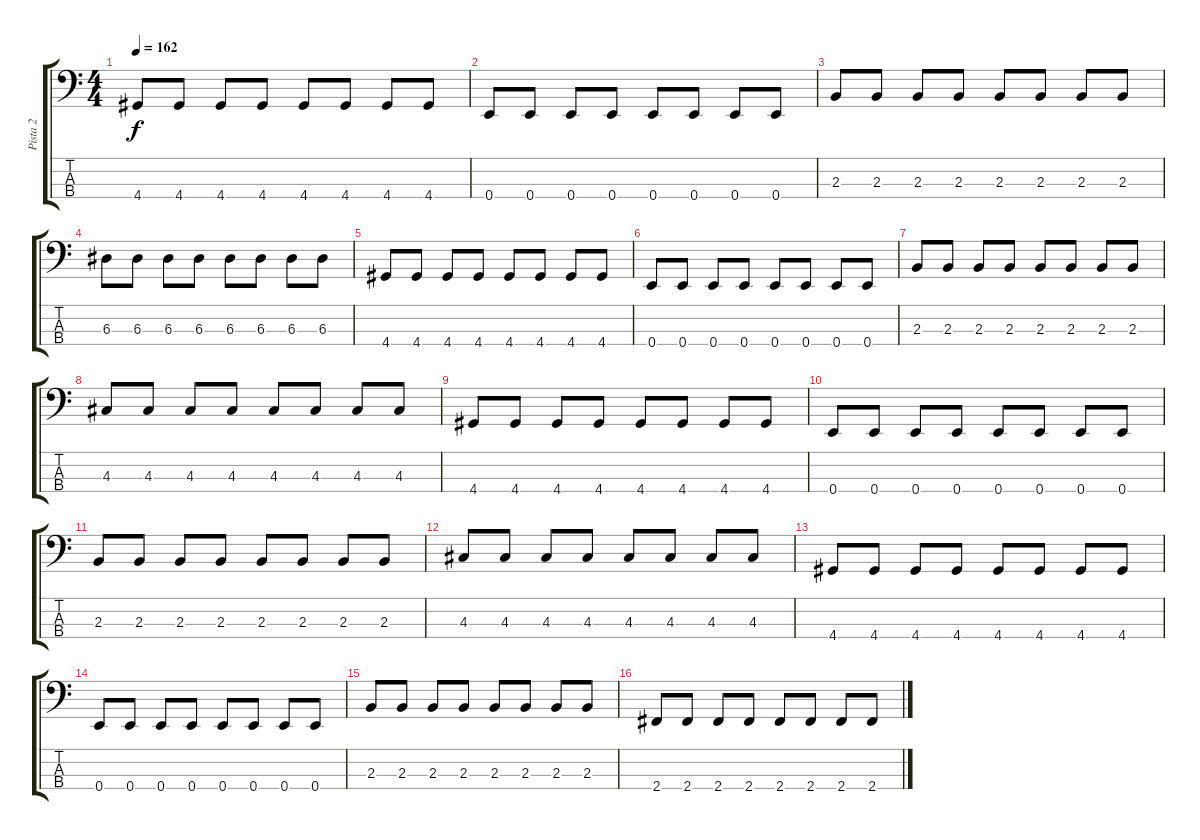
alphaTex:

\track ("Pista 2" "Pista 2") {instrument electricbasspick}
\staff {score tabs}
\tuning (G2 D2 A1 E1) {hide}
\ts (4 4)
\tempo 162
\clef f4
\ks c
4.4.8{dy f} 4.4.8 4.4.8 4.4.8 4.4.8 4.4.8 4.4.8 4.4.8 |
0.4.8 0.4.8 0.4.8 0.4.8 0.4.8 0.4.8 0.4.8 0.4.8 |
2.3.8 2.3.8 2.3.8 2.3.8 2.3.8 2.3.8 2.3.8 2.3.8 |
6.3.8 6.3.8 6.3.8 6.3.8 6.3.8 6.3.8 6.3.8 6.3.8 |
4.4.8 4.4.8 4.4.8 4.4.8 4.4.8 4.4.8 4.4.8 4.4.8 |
0.4.8 0.4.8 0.4.8 0.4.8 0.4.8 0.4.8 0.4.8 0.4.8 |
2.3.8 2.3.8 2.3.8 2.3.8 2.3.8 2.3.8 2.3.8 2.3.8 |
4.3.8 4.3.8 4.3.8 4.3.8 4.3.8 4.3.8 4.3.8 4.3.8 |
4.4.8 4.4.8 4.4.8 4.4.8 4.4.8 4.4.8 4.4.8 4.4.8 |
0.4.8 0.4.8 0.4.8 0.4.8 0.4.8 0.4.8 0.4.8 0.4.8 |
2.3.8 2.3.8 2.3.8 2.3.8 2.3.8 2.3.8 2.3.8 2.3.8 |
4.3.8 4.3.8 4.3.8 4.3.8 4.3.8 4.3.8 4.3.8 4.3.8 |
4.4.8 4.4.8 4.4.8 4.4.8 4.4.8 4.4.8 4.4.8 4.4.8 |
0.4.8 0.4.8 0.4.8 0.4.8 0.4.8 0.4.8 0.4.8 0.4.8 |
2.3.8 2.3.8 2.3.8 2.3.8 2.3.8 2.3.8 2.3.8 2.3.8 |
2.4.8 2.4.8 2.4.8 2.4.8 2.4.8 2.4.8 2.4.8 2.4.8
